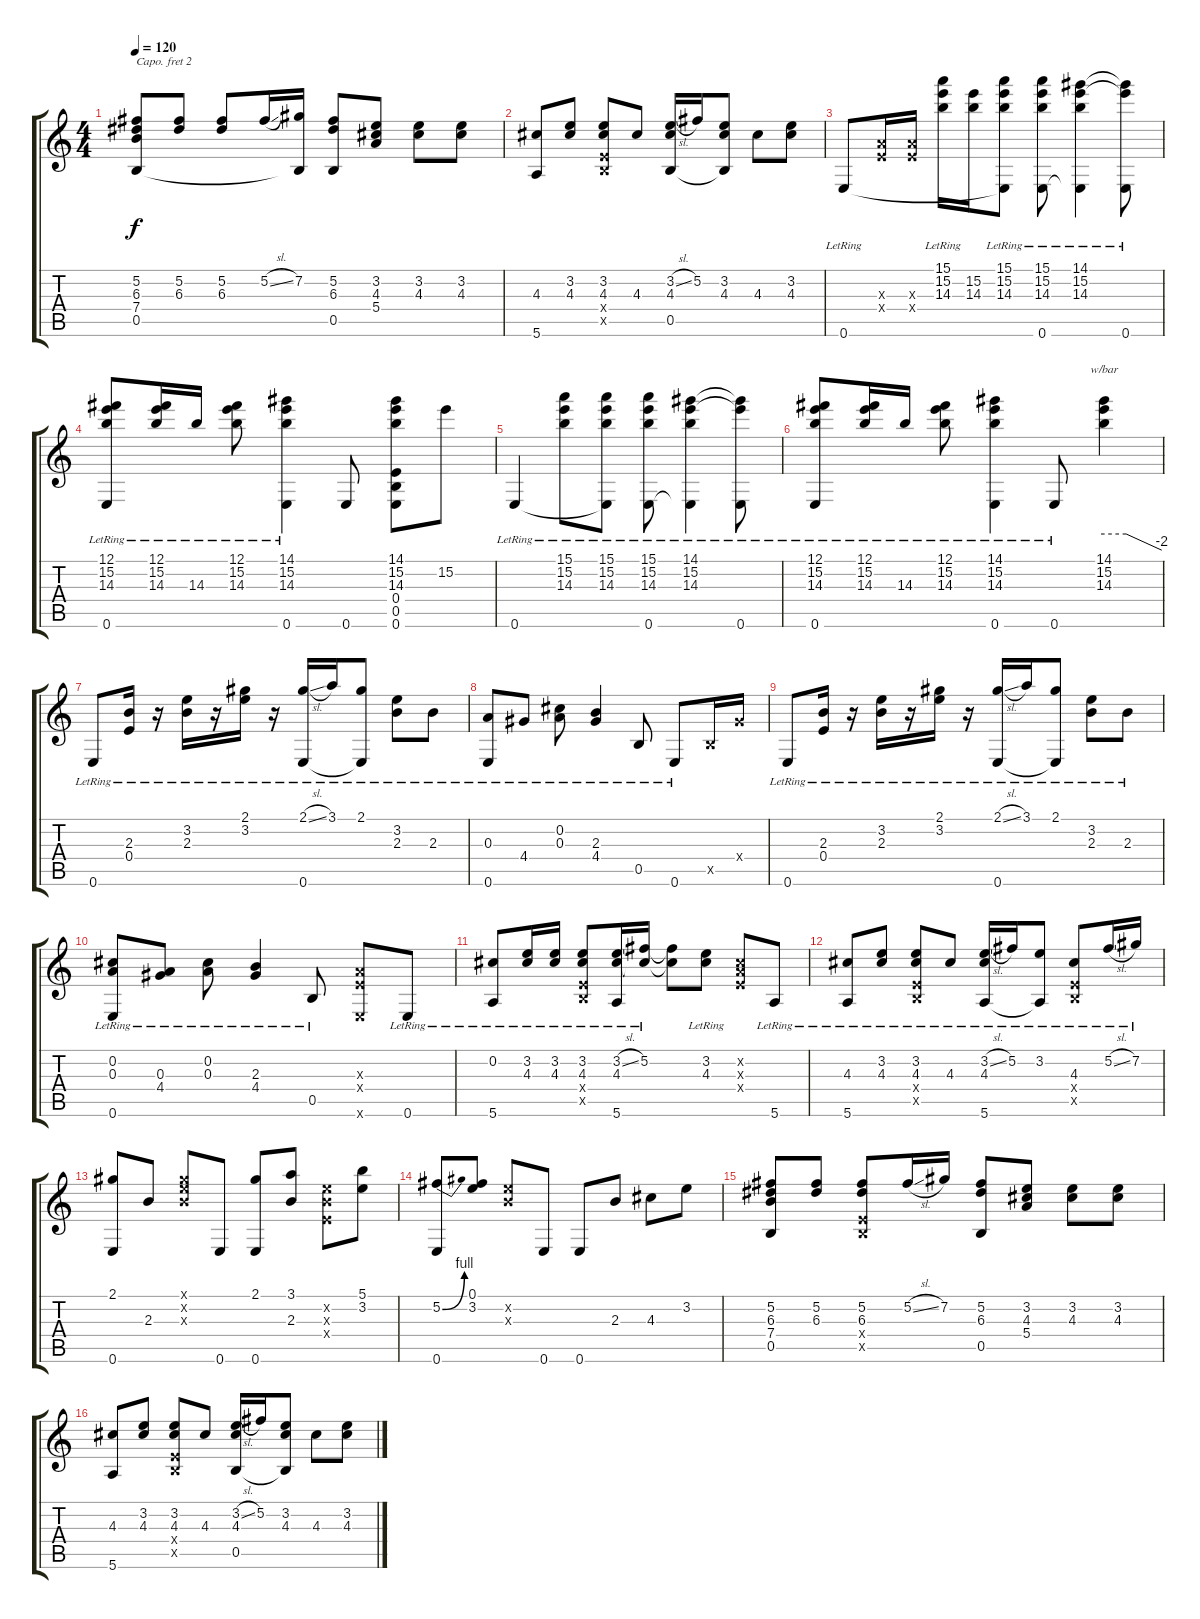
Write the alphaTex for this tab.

\track "" {instrument acousticguitarsteel}
\staff {score tabs}
\capo 2
\tuning (E4 B3 G3 D3 A2 D2) {hide}
\ts (4 4)
\tempo 120
\clef g2
\ks c
(5.2 6.3 7.4 0.5).8{dy f} (5.2 6.3).8 (5.2 6.3).8 5.2{sl}.16 (7.2 0.5{t}).16 (5.2 6.3 0.5).8 (3.2 4.3 5.4).8 (3.2 4.3).8 (3.2 4.3).8 |
(4.3 5.6).8 (3.2 4.3).8 (3.2 4.3 0.4{x} 0.5{x}).8 4.3.8 (3.2{sl} 4.3 0.5).16 5.2.16 (3.2 4.3 0.5{t}).8 4.3.8 (3.2 4.3).8 |
0.6{lr}.8 (0.3{x} 0.4{x}).16 (0.3{x} 0.4{x}).16 (15.1{lr} 15.2{lr} 14.3{lr}).16 (15.2 14.3).16 (15.1{lr} 15.2{lr} 14.3{lr} 0.6{t}).8 (15.1{lr} 15.2{lr} 14.3{lr} 0.6{lr}).8 (14.1{lr} 15.2{lr} 14.3{lr} 0.6{t}).4 (14.1{t} 15.2{t} 0.6{lr}).8 |
(12.1{lr} 15.2{lr} 14.3{lr} 0.6{lr}).8 (12.1{lr} 15.2{lr} 14.3{lr}).16 14.3{lr}.16 (12.1{lr} 15.2{lr} 14.3{lr}).8 (14.1{lr} 15.2{lr} 14.3{lr} 0.6{lr}).4 0.6.8 (14.1 15.2 14.3 0.4 0.5 0.6).8 15.2.8 |
0.6{lr}.4 (15.1{lr} 15.2{lr} 14.3{lr}).8 (15.1{lr} 15.2{lr} 14.3{lr} 0.6{t}).8 (15.1{lr} 15.2{lr} 14.3{lr} 0.6{lr}).8 (14.1{lr} 15.2{lr} 14.3{lr} 0.6{t}).4 (14.1{t} 15.2{t} 0.6{lr}).8 |
(12.1{lr} 15.2{lr} 14.3{lr} 0.6{lr}).8 (12.1{lr} 15.2{lr} 14.3{lr}).16 14.3{lr}.16 (12.1{lr} 15.2{lr} 14.3{lr}).8 (14.1{lr} 15.2{lr} 14.3{lr} 0.6{lr}).4 0.6{lr}.8 (14.1 15.2 14.3).4{tbe (custom default 0 0 23 0 60 -8)} |
0.6{lr}.8 (2.3{lr} 0.4{lr}).16 r.16 (3.2{lr} 2.3{lr}).16 r.16 (2.1{lr} 3.2{lr}).16 r.16 (2.1{sl lr} 0.6{lr}).16 3.1{lr}.16 (2.1{lr} 0.6{t}).8 (3.2{lr} 2.3{lr}).8 2.3{lr}.8 |
(0.3{lr} 0.6{lr}).8 4.4{lr}.8 (0.2{lr} 0.3{lr}).8 (2.3{lr} 4.4{lr}).4 0.5{lr}.8 0.6{lr}.8 0.5{x}.16 4.4{x}.16 |
0.6{lr}.8 (2.3{lr} 0.4{lr}).16 r.16 (3.2{lr} 2.3{lr}).16 r.16 (2.1{lr} 3.2{lr}).16 r.16 (2.1{sl lr} 0.6{lr}).16 3.1{lr}.16 (2.1{lr} 0.6{t}).8 (3.2{lr} 2.3{lr}).8 2.3{lr}.8 |
(0.2{lr} 0.3{lr} 0.6{lr}).8 (0.3{lr} 4.4{lr}).8 (0.2{lr} 0.3{lr}).8 (2.3{lr} 4.4{lr}).4 0.5{lr}.8 (0.3{x} 0.4{x} 0.6{x}).8 0.6{lr}.8 |
(0.2{lr} 5.6{lr}).8 (3.2{lr} 4.3{lr}).16 (3.2{lr} 4.3{lr}).16 (3.2{lr} 4.3{lr} 0.4{x} 0.5{x}).8 (3.2{sl lr} 4.3{lr} 5.6{lr}).16 (5.2{lr} 4.3{t}).16 (5.2{t} 4.3{t}).8 (3.2{lr} 4.3{lr}).8 (0.2{x} 0.3{x} 0.4{x}).8 5.6{lr}.8 |
(4.3{lr} 5.6{lr}).8 (3.2{lr} 4.3{lr}).8 (3.2{lr} 4.3{lr} 0.4{x} 0.5{x}).8 4.3{lr}.8 (3.2{sl lr} 4.3{lr} 5.6{lr}).16 5.2{lr}.16 (3.2{lr} 5.6{t}).8 (4.3{lr} 0.4{x} 0.5{x}).8 5.2{sl lr}.16 7.2{lr}.16 |
(2.1 0.6).8 2.3.8 (2.1{x} 3.2{x} 2.3{x}).8 0.6.8 (2.1 0.6).8 (3.1 2.3).8 (3.2{x} 2.3{x} 0.4{x}).8 (5.1 3.2).8 |
(5.2{be (bend 0 0 60 4)} 0.6).8 (0.1 3.2).8 (3.2{x} 2.3{x}).8 0.6.8 0.6.8 2.3.8 4.3.8 3.2.8 |
(5.2 6.3 7.4 0.5).8 (5.2 6.3).8 (5.2 6.3 0.4{x} 0.5{x}).8 5.2{sl}.16 7.2.16 (5.2 6.3 0.5).8 (3.2 4.3 5.4).8 (3.2 4.3).8 (3.2 4.3).8 |
(4.3 5.6).8 (3.2 4.3).8 (3.2 4.3 0.4{x} 0.5{x}).8 4.3.8 (3.2{sl} 4.3 0.5).16 5.2.16 (3.2 4.3 0.5{t}).8 4.3.8 (3.2 4.3).8
